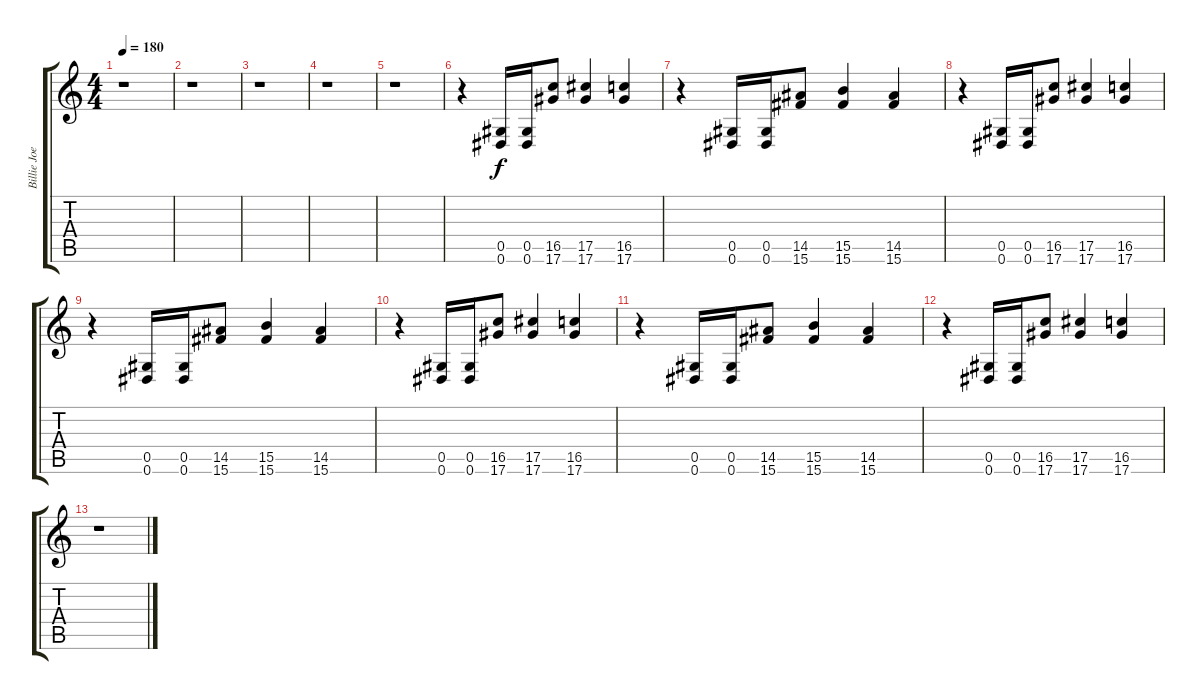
\track ("Billie Joe - Distortion" "Billie Joe") {instrument distortionguitar}
\staff {score tabs}
\tuning (Eb4 Bb3 Gb3 Db3 Ab2 Eb2) {hide}
\ts (4 4)
\tempo 180
\clef g2
\ks c
r.1{dy f} |
r.1 |
r.1 |
r.1 |
r.1 |
r.4 (0.5 0.6).16 (0.5 0.6).16 (16.5 17.6).8 (17.5 17.6).4 (16.5 17.6).4 |
r.4 (0.5 0.6).16 (0.5 0.6).16 (14.5 15.6).8 (15.5 15.6).4 (14.5 15.6).4 |
r.4 (0.5 0.6).16 (0.5 0.6).16 (16.5 17.6).8 (17.5 17.6).4 (16.5 17.6).4 |
r.4 (0.5 0.6).16 (0.5 0.6).16 (14.5 15.6).8 (15.5 15.6).4 (14.5 15.6).4 |
r.4 (0.5 0.6).16 (0.5 0.6).16 (16.5 17.6).8 (17.5 17.6).4 (16.5 17.6).4 |
r.4 (0.5 0.6).16 (0.5 0.6).16 (14.5 15.6).8 (15.5 15.6).4 (14.5 15.6).4 |
r.4 (0.5 0.6).16 (0.5 0.6).16 (16.5 17.6).8 (17.5 17.6).4 (16.5 17.6).4 |
r.1
